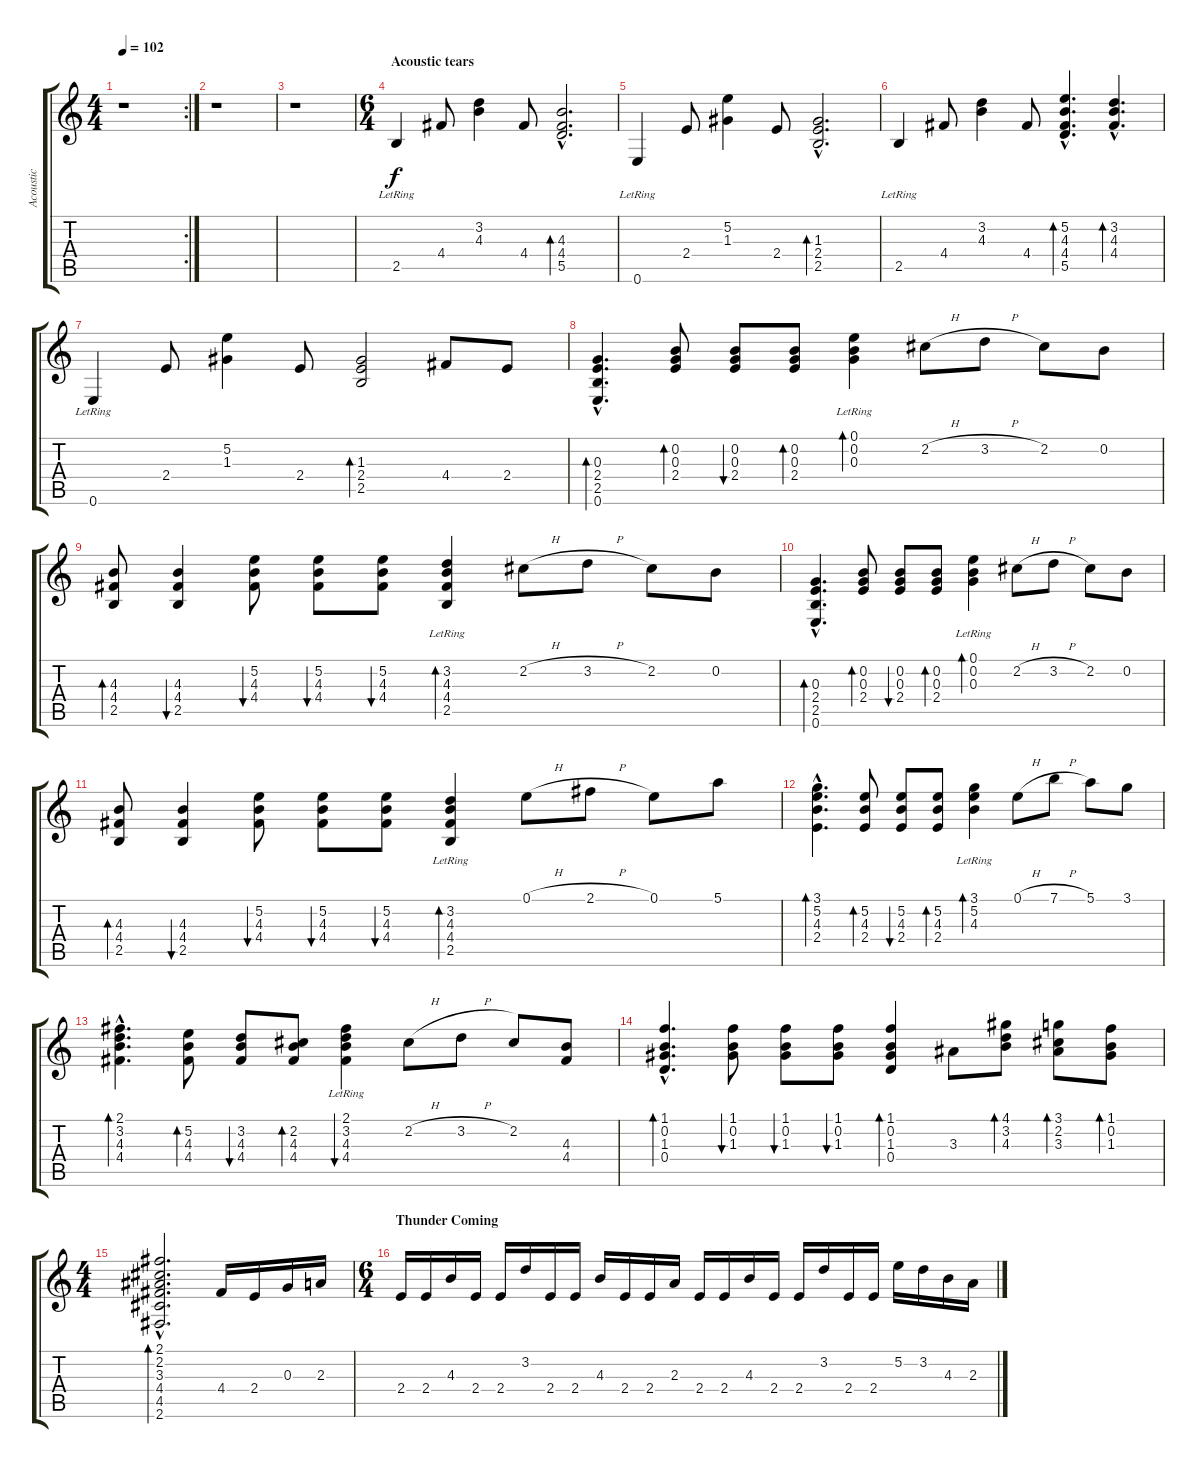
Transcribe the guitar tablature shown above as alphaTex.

\track ("Acoustic" "Acoustic") {instrument acousticguitarnylon}
\staff {score tabs}
\tuning (E4 B3 G3 D3 A2 E2) {hide}
\rc 2
\ts (4 4)
\tempo 102
\clef g2
\ks c
r.1{dy f} |
r.1 |
r.1 |
\ts (6 4)
\section ("" "Acoustic tears")
2.5{lr}.4 4.4.8 (3.2 4.3).4 4.4.8 (4.3{hac} 4.4{hac} 5.5{hac}).2{d bd 240} |
0.6{lr}.4 2.4.8 (5.2 1.3).4 2.4.8 (1.3{hac} 2.4{hac} 2.5{hac}).2{d bd 240} |
2.5{lr}.4 4.4.8 (3.2 4.3).4 4.4.8 (5.2{hac} 4.3{hac} 4.4{hac} 5.5{hac}).4{d bd 240} (3.2{hac} 4.3{hac} 4.4{hac}).4{d bd 240} |
0.6{lr}.4 2.4.8 (5.2 1.3).4 2.4.8 (1.3 2.4 2.5).2{bd 240} 4.4.8 2.4.8 |
(0.3{hac} 2.4{hac} 2.5{hac} 0.6{hac}).4{d bd 120} (0.2 0.3 2.4).8{bd 120} (0.2 0.3 2.4).8{bu 120} (0.2 0.3 2.4).8{bd 120} (0.1{lr} 0.2 0.3{lr}).4{bd 120} 2.2{h}.8 3.2{h}.8 2.2.8 0.2.8 |
(4.3 4.4 2.5).8{bd 30} (4.3 4.4 2.5).4{bu 30} (5.2 4.3 4.4).8{bu 30} (5.2 4.3 4.4).8{bu 30} (5.2 4.3 4.4).8{bu 30} (3.2 4.3{lr} 4.4{lr} 2.5{lr}).4{bd 30} 2.2{h}.8 3.2{h}.8 2.2.8 0.2.8 |
(0.3{hac} 2.4{hac} 2.5{hac} 0.6{hac}).4{d bd 120} (0.2 0.3 2.4).8{bd 60} (0.2 0.3 2.4).8{bu 120} (0.2 0.3 2.4).8{bd 120} (0.1{lr} 0.2 0.3{lr}).4{bd 120} 2.2{h}.8 3.2{h}.8 2.2.8 0.2.8 |
(4.3 4.4 2.5).8{bd 30} (4.3 4.4 2.5).4{bu 30} (5.2 4.3 4.4).8{bu 30} (5.2 4.3 4.4).8{bu 30} (5.2 4.3 4.4).8{bu 30} (3.2{lr} 4.3{lr} 4.4{lr} 2.5{lr}).4{bd 30} 0.1{h}.8 2.1{h}.8 0.1.8 5.1.8 |
(3.1{hac} 5.2{hac} 4.3{hac} 2.4{hac}).4{d bd 120} (5.2 4.3 2.4).8{bd 60} (5.2 4.3 2.4).8{bu 60} (5.2 4.3 2.4).8{bd 120} (3.1{lr} 5.2{lr} 4.3{lr}).4{bd 120} 0.1{h}.8 7.1{h}.8 5.1.8 3.1.8 |
(2.1{hac} 3.2{hac} 4.3{hac} 4.4{hac}).4{d bd 120} (5.2 4.3 4.4).8{bd 30} (3.2 4.3 4.4).8{bu 30} (2.2 4.3 4.4).8{bd 60} (2.1{lr} 3.2 4.3{lr} 4.4{lr}).4{bu 60} 2.2{h}.8 3.2{h}.8 2.2.8 (4.3 4.4).8 |
(1.1{hac} 0.2{hac} 1.3{hac} 0.4{hac}).4{d bd 120} (1.1 0.2 1.3).8{bu 60} (1.1 0.2 1.3).8{bu 30} (1.1 0.2 1.3).8{bu 60} (1.1 0.2 1.3 0.4).4{bd 60} 3.3.8 (4.1 3.2 4.3).8{bd 120} (3.1 2.2 3.3).8{bd 60} (1.1 0.2 1.3).8{bd 120} |
\ts (4 4)
(2.1{hac} 2.2{hac} 3.3{hac} 4.4{hac} 4.5{hac} 2.6{hac}).2{d bd 120} 4.4.16 2.4.16 0.3.16 2.3.16 |
\ts (6 4)
\section ("" "Thunder Coming")
2.4.16 2.4.16 4.3.16 2.4.16 2.4.16 3.2.16 2.4.16 2.4.16 4.3.16 2.4.16 2.4.16 2.3.16 2.4.16 2.4.16 4.3.16 2.4.16 2.4.16 3.2.16 2.4.16 2.4.16 5.2.16 3.2.16 4.3.16 2.3.16
